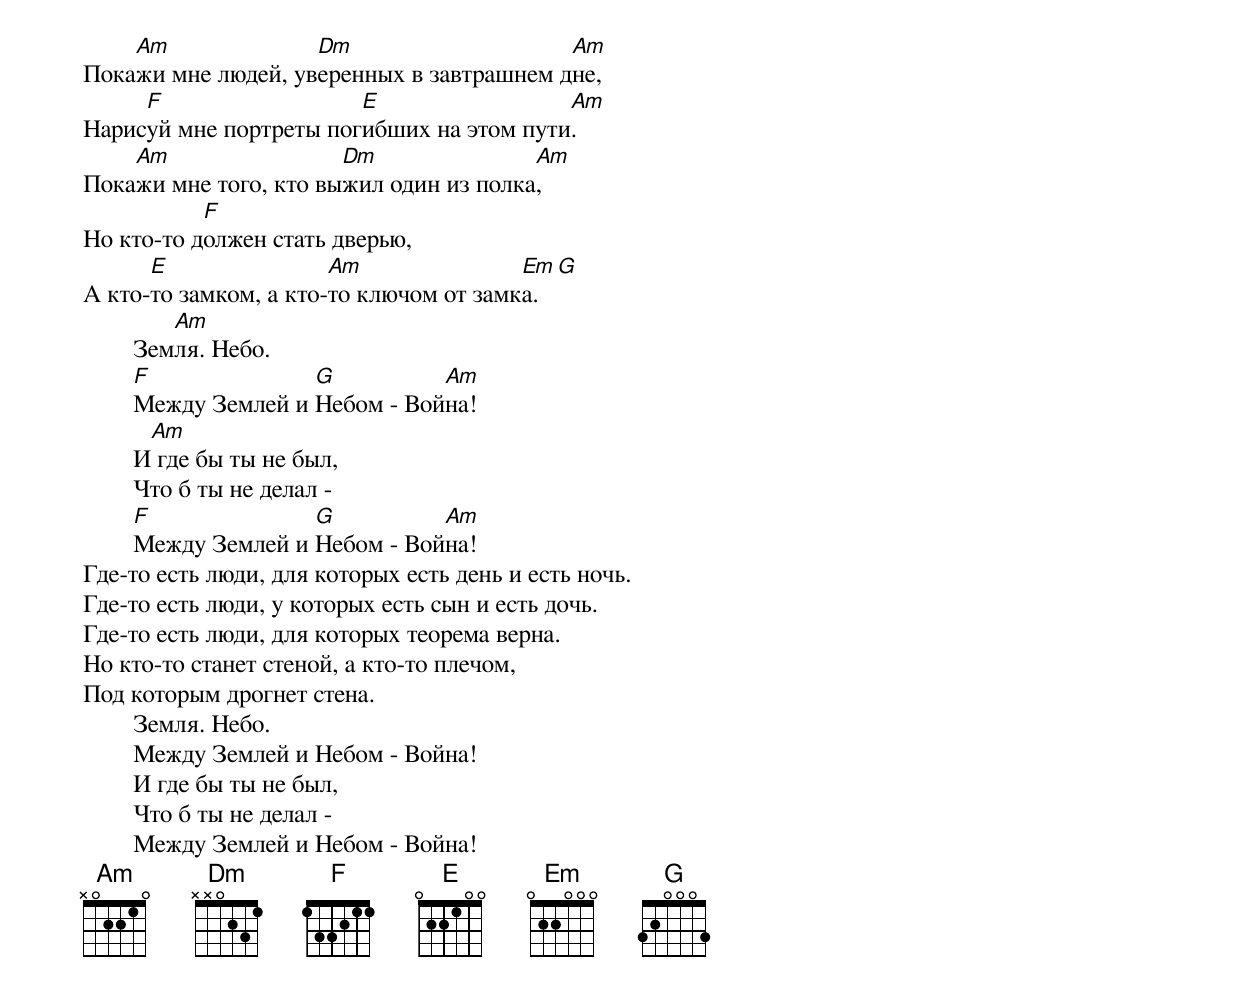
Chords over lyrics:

    Am              Dm                    Am
Покажи мне людей, уверенных в завтрашнем дне,
     F                  E                 Am
Нарисуй мне портреты погибших на этом пути.
    Am                 Dm               Am
Покажи мне того, кто выжил один из полка,
           F
Но кто-то должен стать дверью,
      E                Am               Em G
А кто-то замком, а кто-то ключом от замка.
           Am
        Земля. Небо.
        F              G          Am
        Между Землей и Небом - Война!
         Am
        И где бы ты не был,
        Что б ты не делал -
        F              G          Am
        Между Землей и Небом - Война!
Где-то есть люди, для которых есть день и есть ночь.
Где-то есть люди, у которых есть сын и есть дочь.
Где-то есть люди, для которых теорема верна.
Но кто-то станет стеной, а кто-то плечом,
Под которым дрогнет стена.
        Земля. Небо.
        Между Землей и Небом - Война!
        И где бы ты не был,
        Что б ты не делал -
        Между Землей и Небом - Война!
